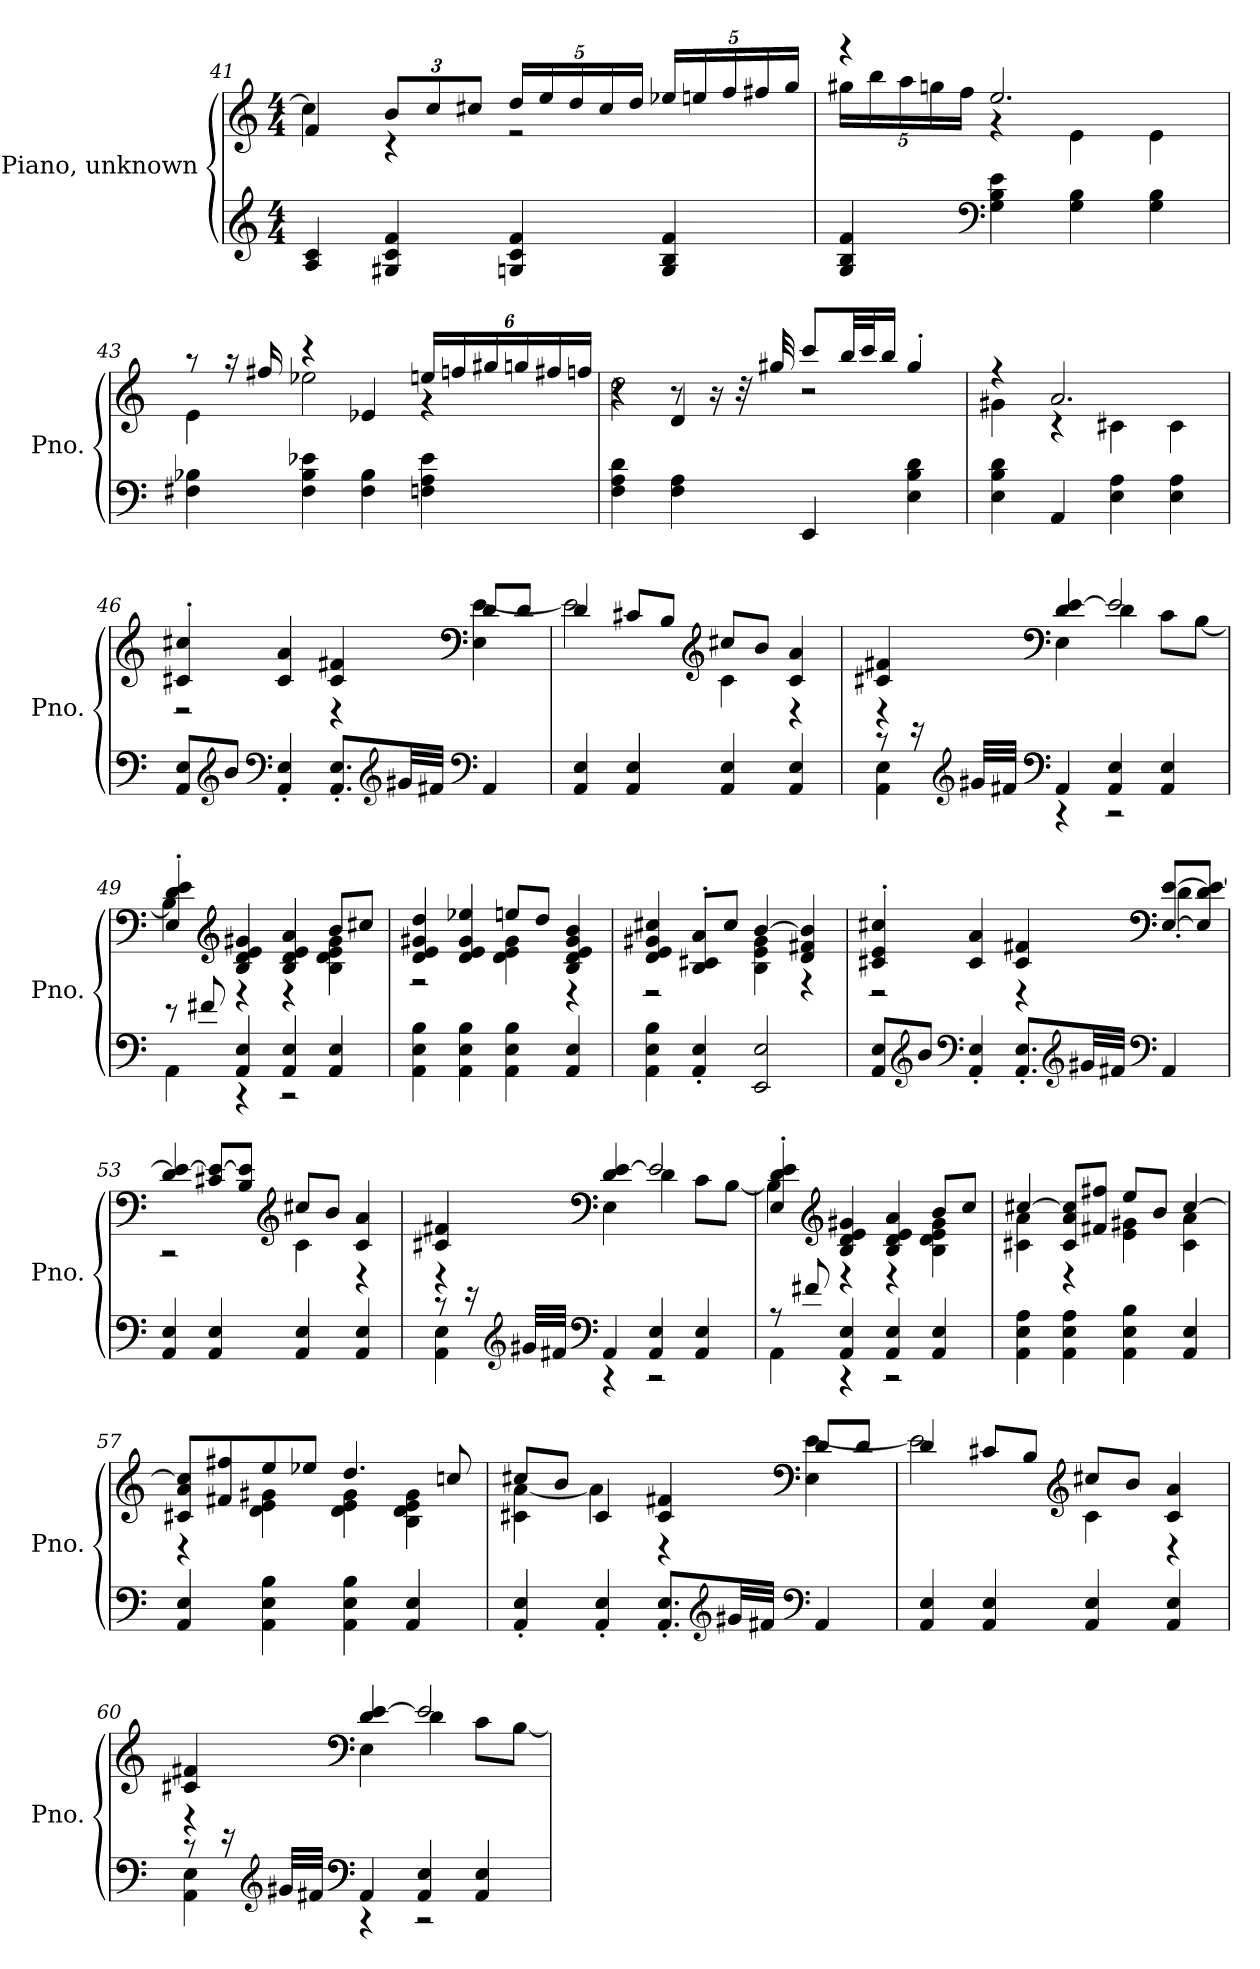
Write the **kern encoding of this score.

**kern	**kern
*part1	*part1
*staff2	*staff1
*I"Piano, unknown	*
*I'Pno.	*
*clefG2	*clefG2
*k[]	*k[]
*M4/4	*M4/4
=41	=41
*	*^
4A/ 4c/	4f/	4cc\]
*	*Xbrackettup	*
4G#X/ 4c/ 4f/	12b/L	4r
.	12cc/	.
.	12cc#X/J	.
4Gn/ 4c/ 4f/	20dd/LL	2r
.	20ee/	.
.	20dd/	.
.	20cc#/	.
.	20dd/JJ	.
4G/ 4B/ 4f/	20ee-X/LL	.
.	20een/	.
.	20ff/	.
.	20ff#X/	.
.	20gg/JJ	.
!!LO:LB:g=z	!!
=42	=42	=42
4G/ 4B/ 4f/	4r	20gg#X\LL
.	.	20bb\
.	.	20aa\
.	.	20ggn\
.	.	20ff\JJ
*clefF4	*	*
4G\ 4B\ 4e\	2.ee/	4r
4G\ 4B\	.	4e\
4G\ 4B\	.	4e\
=43	=43	=43
4F#X\ 4B-X\	8r	4e\
.	16r	.
.	16ff#X/	.
4F#\ 4B-\ 4e-X\	4r	2ee-X\
4F#\ 4B-\	4e-X/	.
4Fn\ 4A\ 4e-\	24een/LL	4r
.	24ffn/	.
.	24gg#X/	.
.	24ggn/	.
.	24ff#X/	.
.	24ffn/JJ	.
=44	=44	=44
*	*	*^
4F\ 4A\ 4d\	4r	2dd\	4r
4F\ 4A\	8r	.	4d/
.	16r	.	.
.	32r	.	.
.	32gg#X/	.	.
4EE/	8ccc/L	2r	2r
.	32bb/LL	.	.
.	32ccc/J	.	.
.	16bb/JJ	.	.
4E\ 4B\ 4d\	4gg#'/	.	.
*	*	*v	*v
!!LO:PB:g=z
=45	=45	=45
4E\ 4B\ 4d\	4r	4g#X\
4AA/	2.a/	4r
4E\ 4A\	.	4c#X\
4E\ 4A\	.	4c#\
=46	=46	=46
8AA/ 8E/L	4c#X/' 4cc#X/'	2r
*clefG2	*	*
8b/J	.	.
*clefF4	*	*
4AA/' 4E/'	4c#/ 4a/	.
8.AA/' 8.E/'L	4c#/ 4f#X/	4r
*clefG2	*	*
32g#X/LL	.	.
32f#X/JJJ	.	.
*clefF4	*clefF4	*
4AA/	8d/L	4E\ [4e\
.	8d/J	.
=47	=47	=47
4AA/ 4E/	4d/	2e\]
4AA/ 4E/	8c#X/L	.
.	8B/J	.
*	*clefG2	*
4AA/ 4E/	8cc#X/L	4c#\
.	8b/J	.
4AA/ 4E/	4c#/ 4a/	4r
!!LO:LB:g=z	!!
=48	=48	=48
*^	*	*
8r	4AA\ 4E\	4c#X/ 4f#X/	4r
16r	.	.	.
*clefG2	*	*	*
32g#X/LLL	.	.	.
32f#X/JJJ	.	.	.
*clefF4	*	*clefF4	*
4AA/	4r	4d/ [4e/	4E\
4AA/ 4E/	2r	2e/]	4d\
4AA/ 4E/	.	.	8c#\L
.	.	.	[8B\J
=49	=49	=49	=49
8r	4AA\	4E/' 4d/' 4e/'	4B\]
8f#X/	.	.	.
*	*	*clefG2	*
4AA/ 4E/	4r	4B/ 4d/ 4e/ 4g#X/	4r
4AA/ 4E/	2r	4B/ 4d/ 4e/ 4a/	4r
4AA/ 4E/	.	8b/L	4B\ 4d\ 4e\ 4g#\
.	.	8cc#X/J	.
*v	*v	*	*
=50	=50	=50
4AA\ 4E\ 4B\	4d/ 4e/ 4g#X/ 4dd/	2r
4AA\ 4E\ 4B\	4d/ 4e/ 4g#/ 4ee-X/	.
4AA\ 4E\ 4B\	8een/L	4d\ 4e\ 4g#\
.	8dd/J	.
4AA/ 4E/	4B/ 4d/ 4e/ 4g#/ 4b/	4r
!!LO:LB:g=z	!!
=51	=51	=51
4AA\ 4E\ 4B\	4d/ 4e/ 4g#X/ 4cc#X/	2r
4AA/' 4E/'	8B/' 8c#X/' 8a/'L	.
.	8cc#/J	.
2EE/ 2E/	[4b/	4B\ 4e\ 4g#\
.	4d/ 4f#X/ 4b/]	4r
=52	=52	=52
8AA/ 8E/L	4c#X/' 4e/' 4cc#X/'	2r
*clefG2	*	*
8b/J	.	.
*clefF4	*	*
4AA/' 4E/'	4c#/ 4a/	.
8.AA/' 8.E/'L	4c#/ 4f#X/	4r
*clefG2	*	*
32g#X/LL	.	.
32f#X/JJJ	.	.
*clefF4	*clefF4	*
4AA/	[8E/ [8e/L	4d'\
.	8E/] 8d/ 8e/_J	.
=53	=53	=53
4AA/ 4E/	4d/ 4e/_	2r
4AA/ 4E/	8c#X/ 8e/_L	.
.	8B/ 8e/]J	.
*	*clefG2	*
4AA/ 4E/	8cc#X/L	4c#\
.	8b/J	.
4AA/ 4E/	4c#/ 4a/	4r
!!LO:LB:g=z	!!
=54	=54	=54
*^	*	*
8r	4AA\ 4E\	4c#X/ 4f#X/	4r
16r	.	.	.
*clefG2	*	*	*
32g#X/LLL	.	.	.
32f#X/JJJ	.	.	.
*clefF4	*	*clefF4	*
4AA/	4r	4d/ [4e/	4E\
4AA/ 4E/	2r	2e/]	4d\
4AA/ 4E/	.	.	8c#\L
.	.	.	[8B\J
=55	=55	=55	=55
8r	4AA\	4E/' 4d/' 4e/'	4B\]
8f#X/	.	.	.
*	*	*clefG2	*
4AA/ 4E/	4r	4B/ 4d/ 4e/ 4g#X/	4r
4AA/ 4E/	2r	4B/ 4d/ 4e/ 4a/	4r
4AA/ 4E/	.	8b/L	4B\ 4d\ 4e\ 4g#\
.	.	8cc/J	.
*v	*v	*	*
=56	=56	=56
4AA\ 4E\ 4A\	[4cc#X/	4c#X\ 4a\
4AA\ 4E\ 4A\	8c#/ 8a/ 8cc#/]L	4r
.	8f#X/ 8ff#X/J	.
4AA\ 4E\ 4B\	8ee/L	4e\ 4g#X\
.	8b/J	.
4AA/ 4E/	[4cc#/	4c#\ 4a\
!!LO:LB:g=z	!!
=57	=57	=57
4AA/ 4E/	8c#X/ 8a/ 8cc#/]L	4r
.	8f#X/ 8ff#X/	.
4AA\ 4E\ 4B\	8ee/	4d\ 4e\ 4g#X\
.	8ee-X/J	.
4AA\ 4E\ 4B\	4.dd/	4d\ 4e\ 4g#\
4AA/ 4E/	.	4B\ 4d\ 4e\ 4g#\
.	8ccn/	.
=58	=58	=58
4AA/' 4E/'	8cc#X/L	4c#X\ [4a\
.	8b/J	.
4AA/' 4E/'	4c#/	4a\]
8.AA/' 8.E/'L	4c#/ 4f#X/	4r
*clefG2	*	*
32g#X/LL	.	.
32f#X/JJJ	.	.
*clefF4	*clefF4	*
4AA/	8d/L	4E\ [4e\
.	8d/J	.
=59	=59	=59
4AA/ 4E/	4d/	2e\]
4AA/ 4E/	8c#X/L	.
.	8B/J	.
*	*clefG2	*
4AA/ 4E/	8cc#X/L	4c#\
.	8b/J	.
4AA/ 4E/	4c#/ 4a/	4r
!!LO:LB:g=z	!!
=60	=60	=60
*^	*	*
8r	4AA\ 4E\	4c#X/ 4f#X/	4r
16r	.	.	.
*clefG2	*	*	*
32g#X/LLL	.	.	.
32f#X/JJJ	.	.	.
*clefF4	*	*clefF4	*
4AA/	4r	4d/ [4e/	4E\
4AA/ 4E/	2r	2e/]	4d\
4AA/ 4E/	.	.	8c#\L
.	.	.	[8B\J
*v	*v	*	*
*	*v	*v
=	=
*-	*-
